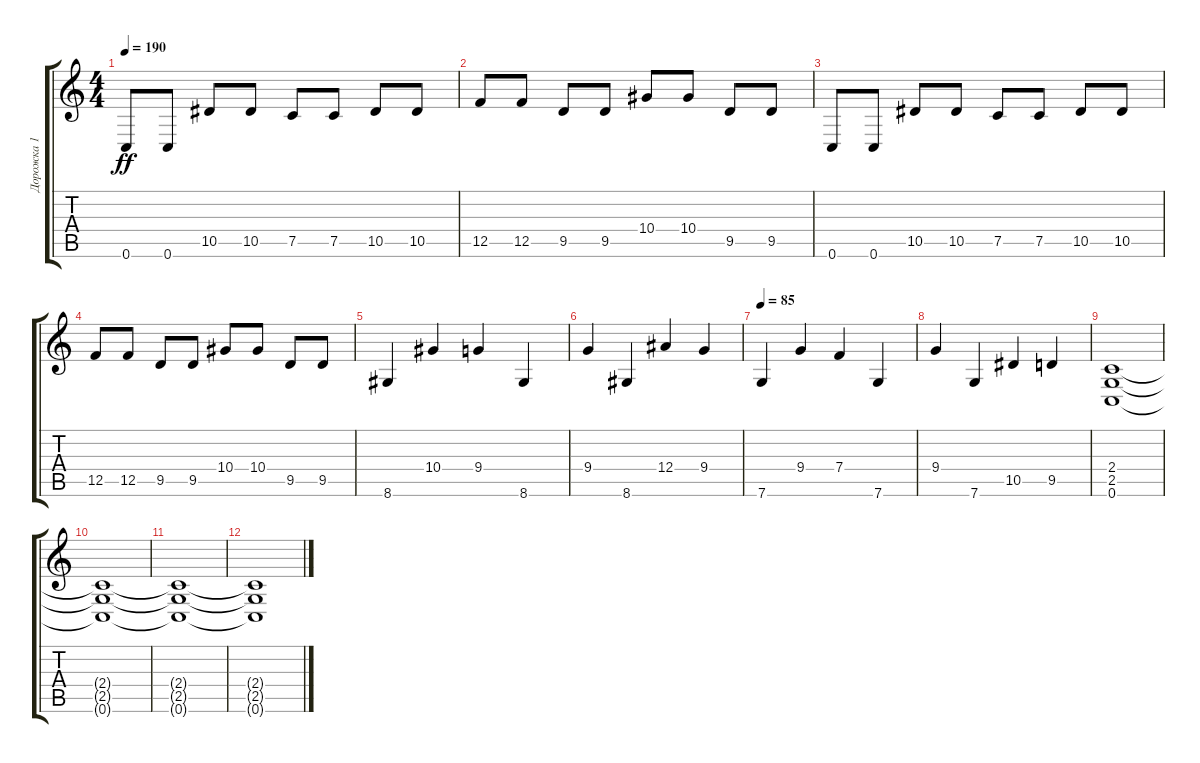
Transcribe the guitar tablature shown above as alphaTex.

\track ("Дорожка 1" "Дорожка 1") {instrument overdrivenguitar}
\staff {score tabs}
\tuning (C4 G3 Eb3 Bb2 F2 C2) {hide}
\ts (4 4)
\tempo 190
\clef g2
\ks c
0.6.8{dy ff instrument overdrivenguitar} 0.6.8 10.5.8 10.5.8 7.5.8 7.5.8 10.5.8 10.5.8 |
12.5.8 12.5.8 9.5.8 9.5.8 10.4.8 10.4.8 9.5.8 9.5.8 |
0.6.8{instrument overdrivenguitar} 0.6.8 10.5.8 10.5.8 7.5.8 7.5.8 10.5.8 10.5.8 |
12.5.8 12.5.8 9.5.8 9.5.8 10.4.8 10.4.8 9.5.8 9.5.8 |
8.6.4 10.4.4 9.4.4 8.6.4 |
9.4.4 8.6.4 12.4.4 9.4.4 |
\tempo 85
7.6.4 9.4.4 7.4.4 7.6.4 |
9.4.4 7.6.4 10.5.4 9.5.4 |
(2.4 2.5 0.6).1{volume 0} |
(2.4{t} 2.5{t} 0.6{t}).1 |
(2.4{t} 2.5{t} 0.6{t}).1 |
(2.4{t} 2.5{t} 0.6{t}).1
